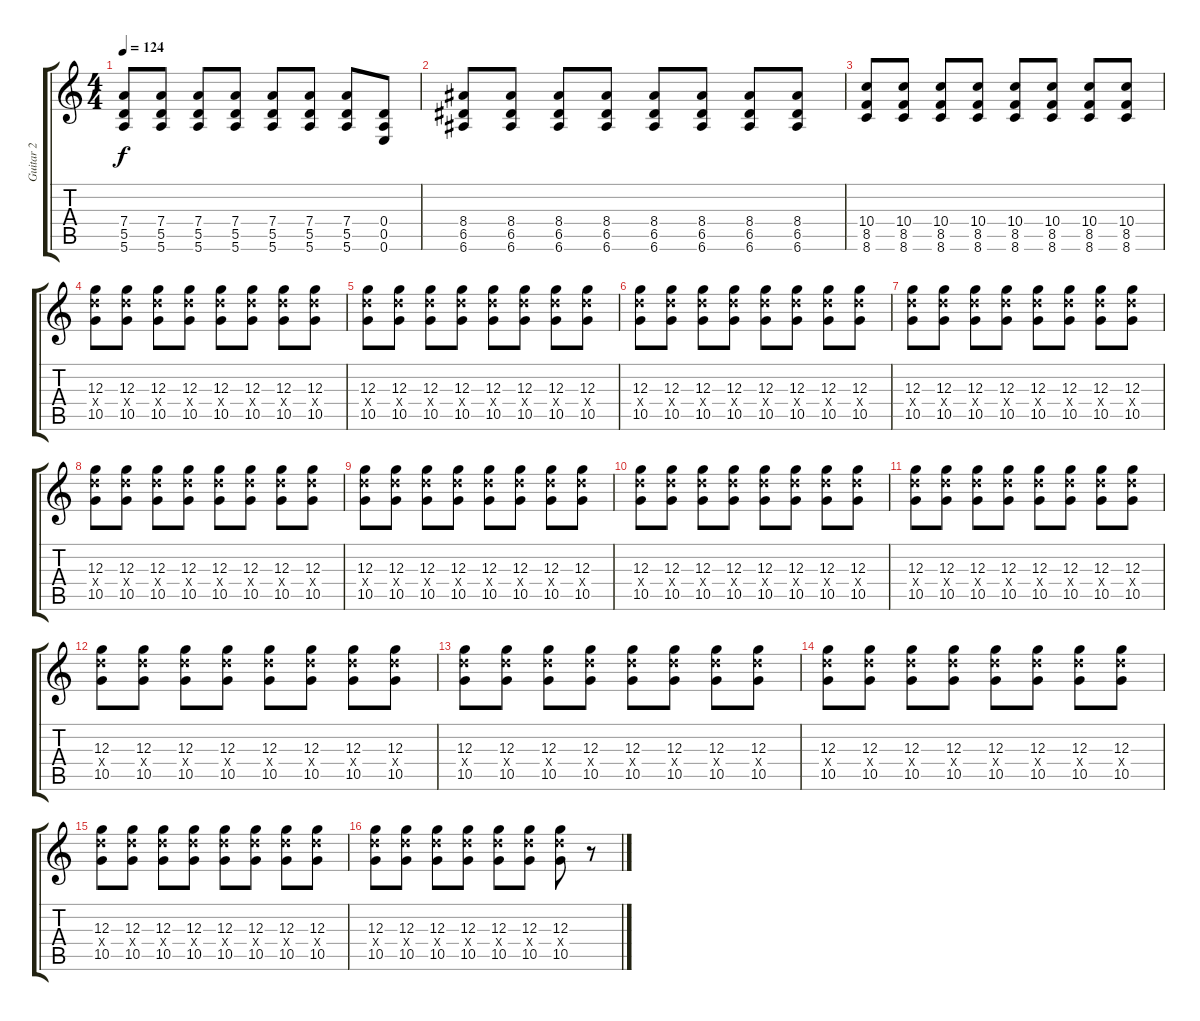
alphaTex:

\track ("Guitar 2" "Guitar 2") {instrument acousticguitarsteel}
\staff {score tabs}
\tuning (E4 B3 G3 D3 A2 E2) {hide}
\ts (4 4)
\tempo 124
\clef g2
\ks c
(7.4 5.5 5.6).8{dy f} (7.4 5.5 5.6).8 (7.4 5.5 5.6).8 (7.4 5.5 5.6).8 (7.4 5.5 5.6).8 (7.4 5.5 5.6).8 (7.4 5.5 5.6).8 (0.4 0.5 0.6).8 |
(8.4 6.5 6.6).8 (8.4 6.5 6.6).8 (8.4 6.5 6.6).8 (8.4 6.5 6.6).8 (8.4 6.5 6.6).8 (8.4 6.5 6.6).8 (8.4 6.5 6.6).8 (8.4 6.5 6.6).8 |
(10.4 8.5 8.6).8 (10.4 8.5 8.6).8 (10.4 8.5 8.6).8 (10.4 8.5 8.6).8 (10.4 8.5 8.6).8 (10.4 8.5 8.6).8 (10.4 8.5 8.6).8 (10.4 8.5 8.6).8 |
(12.3 12.4{x} 10.5).8 (12.3 12.4{x} 10.5).8 (12.3 12.4{x} 10.5).8 (12.3 12.4{x} 10.5).8 (12.3 12.4{x} 10.5).8 (12.3 12.4{x} 10.5).8 (12.3 12.4{x} 10.5).8 (12.3 12.4{x} 10.5).8 |
(12.3 12.4{x} 10.5).8 (12.3 12.4{x} 10.5).8 (12.3 12.4{x} 10.5).8 (12.3 12.4{x} 10.5).8 (12.3 12.4{x} 10.5).8 (12.3 12.4{x} 10.5).8 (12.3 12.4{x} 10.5).8 (12.3 12.4{x} 10.5).8 |
(12.3 12.4{x} 10.5).8 (12.3 12.4{x} 10.5).8 (12.3 12.4{x} 10.5).8 (12.3 12.4{x} 10.5).8 (12.3 12.4{x} 10.5).8 (12.3 12.4{x} 10.5).8 (12.3 12.4{x} 10.5).8 (12.3 12.4{x} 10.5).8 |
(12.3 12.4{x} 10.5).8 (12.3 12.4{x} 10.5).8 (12.3 12.4{x} 10.5).8 (12.3 12.4{x} 10.5).8 (12.3 12.4{x} 10.5).8 (12.3 12.4{x} 10.5).8 (12.3 12.4{x} 10.5).8 (12.3 12.4{x} 10.5).8 |
(12.3 12.4{x} 10.5).8 (12.3 12.4{x} 10.5).8 (12.3 12.4{x} 10.5).8 (12.3 12.4{x} 10.5).8 (12.3 12.4{x} 10.5).8 (12.3 12.4{x} 10.5).8 (12.3 12.4{x} 10.5).8 (12.3 12.4{x} 10.5).8 |
(12.3 12.4{x} 10.5).8 (12.3 12.4{x} 10.5).8 (12.3 12.4{x} 10.5).8 (12.3 12.4{x} 10.5).8 (12.3 12.4{x} 10.5).8 (12.3 12.4{x} 10.5).8 (12.3 12.4{x} 10.5).8 (12.3 12.4{x} 10.5).8 |
(12.3 12.4{x} 10.5).8 (12.3 12.4{x} 10.5).8 (12.3 12.4{x} 10.5).8 (12.3 12.4{x} 10.5).8 (12.3 12.4{x} 10.5).8 (12.3 12.4{x} 10.5).8 (12.3 12.4{x} 10.5).8 (12.3 12.4{x} 10.5).8 |
(12.3 12.4{x} 10.5).8 (12.3 12.4{x} 10.5).8 (12.3 12.4{x} 10.5).8 (12.3 12.4{x} 10.5).8 (12.3 12.4{x} 10.5).8 (12.3 12.4{x} 10.5).8 (12.3 12.4{x} 10.5).8 (12.3 12.4{x} 10.5).8 |
(12.3 12.4{x} 10.5).8 (12.3 12.4{x} 10.5).8 (12.3 12.4{x} 10.5).8 (12.3 12.4{x} 10.5).8 (12.3 12.4{x} 10.5).8 (12.3 12.4{x} 10.5).8 (12.3 12.4{x} 10.5).8 (12.3 12.4{x} 10.5).8 |
(12.3 12.4{x} 10.5).8 (12.3 12.4{x} 10.5).8 (12.3 12.4{x} 10.5).8 (12.3 12.4{x} 10.5).8 (12.3 12.4{x} 10.5).8 (12.3 12.4{x} 10.5).8 (12.3 12.4{x} 10.5).8 (12.3 12.4{x} 10.5).8 |
(12.3 12.4{x} 10.5).8 (12.3 12.4{x} 10.5).8 (12.3 12.4{x} 10.5).8 (12.3 12.4{x} 10.5).8 (12.3 12.4{x} 10.5).8 (12.3 12.4{x} 10.5).8 (12.3 12.4{x} 10.5).8 (12.3 12.4{x} 10.5).8 |
(12.3 12.4{x} 10.5).8 (12.3 12.4{x} 10.5).8 (12.3 12.4{x} 10.5).8 (12.3 12.4{x} 10.5).8 (12.3 12.4{x} 10.5).8 (12.3 12.4{x} 10.5).8 (12.3 12.4{x} 10.5).8 (12.3 12.4{x} 10.5).8 |
(12.3 12.4{x} 10.5).8 (12.3 12.4{x} 10.5).8 (12.3 12.4{x} 10.5).8 (12.3 12.4{x} 10.5).8 (12.3 12.4{x} 10.5).8 (12.3 12.4{x} 10.5).8 (12.3 12.4{x} 10.5).8 r.8
